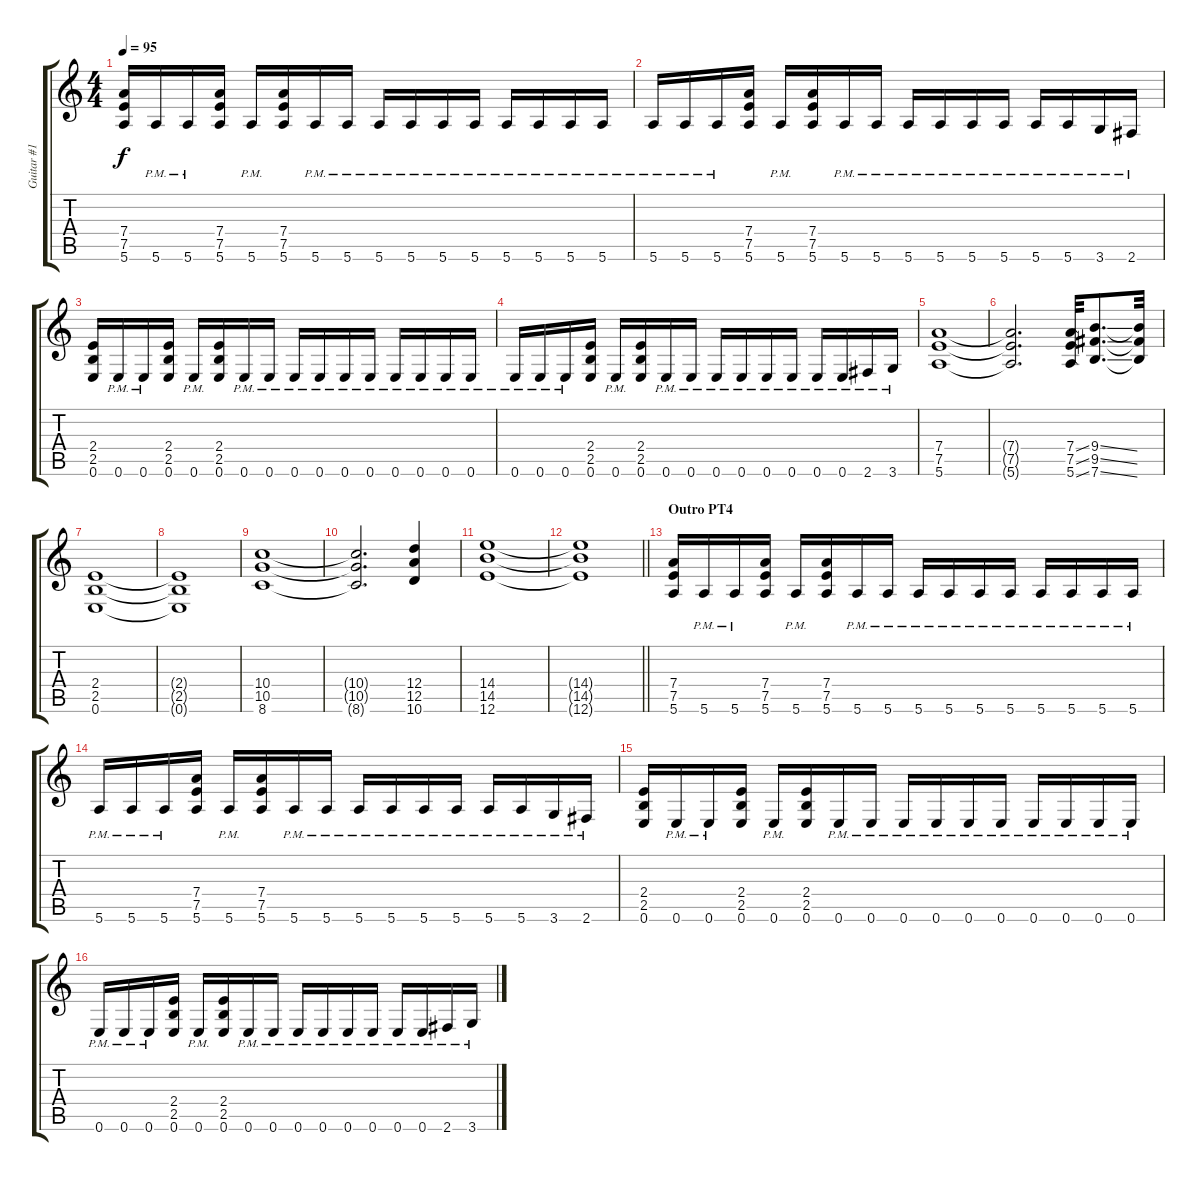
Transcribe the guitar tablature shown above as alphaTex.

\track ("Guitar #1" "Guitar #1") {instrument distortionguitar}
\staff {score tabs}
\tuning (E4 B3 G3 D3 A2 E2) {hide}
\ts (4 4)
\tempo 95
\clef g2
\ks c
(7.4 7.5 5.6).16{dy f} 5.6{pm}.16 5.6{pm}.16 (7.4 7.5 5.6).16 5.6{pm}.16 (7.4 7.5 5.6).16 5.6{pm}.16 5.6{pm}.16 5.6{pm}.16 5.6{pm}.16 5.6{pm}.16 5.6{pm}.16 5.6{pm}.16 5.6{pm}.16 5.6{pm}.16 5.6{pm}.16 |
5.6{pm}.16 5.6{pm}.16 5.6{pm}.16 (7.4 7.5 5.6).16 5.6{pm}.16 (7.4 7.5 5.6).16 5.6{pm}.16 5.6{pm}.16 5.6{pm}.16 5.6{pm}.16 5.6{pm}.16 5.6{pm}.16 5.6{pm}.16 5.6{pm}.16 3.6{pm}.16 2.6{pm}.16 |
(2.4 2.5 0.6).16 0.6{pm}.16 0.6{pm}.16 (2.4 2.5 0.6).16 0.6{pm}.16 (2.4 2.5 0.6).16 0.6{pm}.16 0.6{pm}.16 0.6{pm}.16 0.6{pm}.16 0.6{pm}.16 0.6{pm}.16 0.6{pm}.16 0.6{pm}.16 0.6{pm}.16 0.6{pm}.16 |
0.6{pm}.16 0.6{pm}.16 0.6{pm}.16 (2.4 2.5 0.6).16 0.6{pm}.16 (2.4 2.5 0.6).16 0.6{pm}.16 0.6{pm}.16 0.6{pm}.16 0.6{pm}.16 0.6{pm}.16 0.6{pm}.16 0.6{pm}.16 0.6{pm}.16 2.6{pm}.16 3.6{pm}.16 |
(7.4 7.5 5.6).1 |
(7.4{t} 7.5{t} 5.6{t}).2{d} (7.4{ss} 7.5{ss} 5.6{ss}).32 (9.4{ss} 9.5{ss} 7.6{ss}).8{d} (9.4{t} 9.5{t} 7.6{t}).32 |
(2.4 2.5 0.6).1 |
(2.4{t} 2.5{t} 0.6{t}).1 |
(10.4 10.5 8.6).1 |
(10.4{t} 10.5{t} 8.6{t}).2{d} (12.4 12.5 10.6).4 |
(14.4 14.5 12.6).1 |
\barLineRight lightlight
(14.4{t} 14.5{t} 12.6{t}).1 |
\section ("" "Outro PT4")
(7.4 7.5 5.6).16 5.6{pm}.16 5.6{pm}.16 (7.4 7.5 5.6).16 5.6{pm}.16 (7.4 7.5 5.6).16 5.6{pm}.16 5.6{pm}.16 5.6{pm}.16 5.6{pm}.16 5.6{pm}.16 5.6{pm}.16 5.6{pm}.16 5.6{pm}.16 5.6{pm}.16 5.6{pm}.16 |
5.6{pm}.16 5.6{pm}.16 5.6{pm}.16 (7.4 7.5 5.6).16 5.6{pm}.16 (7.4 7.5 5.6).16 5.6{pm}.16 5.6{pm}.16 5.6{pm}.16 5.6{pm}.16 5.6{pm}.16 5.6{pm}.16 5.6{pm}.16 5.6{pm}.16 3.6{pm}.16 2.6{pm}.16 |
(2.4 2.5 0.6).16 0.6{pm}.16 0.6{pm}.16 (2.4 2.5 0.6).16 0.6{pm}.16 (2.4 2.5 0.6).16 0.6{pm}.16 0.6{pm}.16 0.6{pm}.16 0.6{pm}.16 0.6{pm}.16 0.6{pm}.16 0.6{pm}.16 0.6{pm}.16 0.6{pm}.16 0.6{pm}.16 |
0.6{pm}.16 0.6{pm}.16 0.6{pm}.16 (2.4 2.5 0.6).16 0.6{pm}.16 (2.4 2.5 0.6).16 0.6{pm}.16 0.6{pm}.16 0.6{pm}.16 0.6{pm}.16 0.6{pm}.16 0.6{pm}.16 0.6{pm}.16 0.6{pm}.16 2.6{pm}.16 3.6{pm}.16
